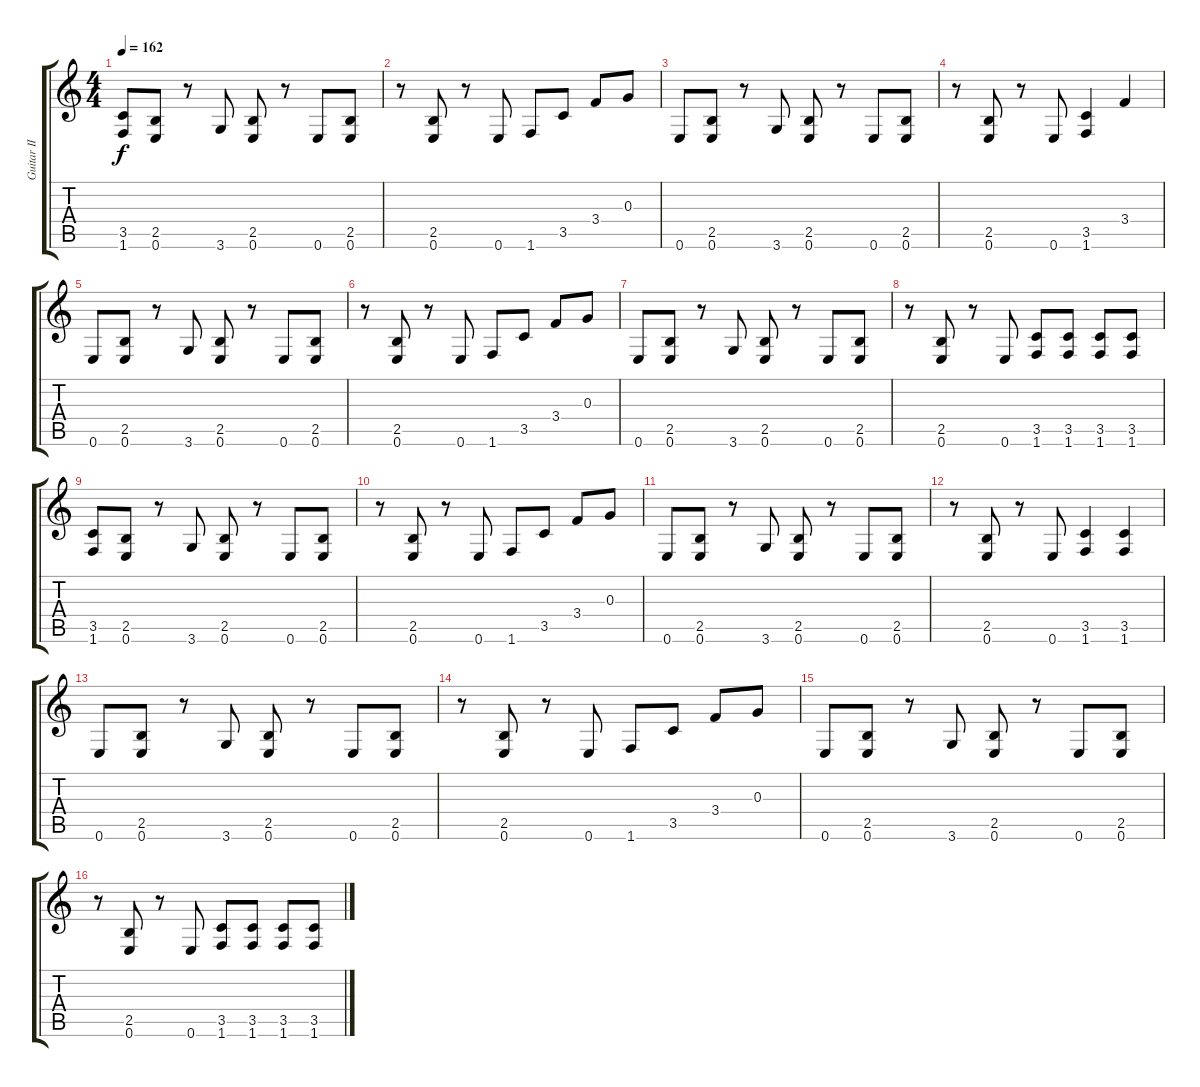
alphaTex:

\track ("Guitar II" "Guitar II") {instrument distortionguitar}
\staff {score tabs}
\tuning (E4 B3 G3 D3 A2 E2) {hide}
\ts (4 4)
\tempo 162
\clef g2
\ks c
(3.5 1.6).8{dy f} (2.5 0.6).8 r.8 3.6.8 (2.5 0.6).8 r.8 0.6.8 (2.5 0.6).8 |
r.8 (2.5 0.6).8 r.8 0.6.8 1.6.8 3.5.8 3.4.8 0.3.8 |
0.6.8 (2.5 0.6).8 r.8 3.6.8 (2.5 0.6).8 r.8 0.6.8 (2.5 0.6).8 |
r.8 (2.5 0.6).8 r.8 0.6.8 (3.5 1.6).4 3.4.4 |
0.6.8 (2.5 0.6).8 r.8 3.6.8 (2.5 0.6).8 r.8 0.6.8 (2.5 0.6).8 |
r.8 (2.5 0.6).8 r.8 0.6.8 1.6.8 3.5.8 3.4.8 0.3.8 |
0.6.8 (2.5 0.6).8 r.8 3.6.8 (2.5 0.6).8 r.8 0.6.8 (2.5 0.6).8 |
r.8 (2.5 0.6).8 r.8 0.6.8 (3.5 1.6).8 (3.5 1.6).8 (3.5 1.6).8 (3.5 1.6).8 |
(3.5 1.6).8 (2.5 0.6).8 r.8 3.6.8 (2.5 0.6).8 r.8 0.6.8 (2.5 0.6).8 |
r.8 (2.5 0.6).8 r.8 0.6.8 1.6.8 3.5.8 3.4.8 0.3.8 |
0.6.8 (2.5 0.6).8 r.8 3.6.8 (2.5 0.6).8 r.8 0.6.8 (2.5 0.6).8 |
r.8 (2.5 0.6).8 r.8 0.6.8 (3.5 1.6).4 (3.5 1.6).4 |
0.6.8 (2.5 0.6).8 r.8 3.6.8 (2.5 0.6).8 r.8 0.6.8 (2.5 0.6).8 |
r.8 (2.5 0.6).8 r.8 0.6.8 1.6.8 3.5.8 3.4.8 0.3.8 |
0.6.8 (2.5 0.6).8 r.8 3.6.8 (2.5 0.6).8 r.8 0.6.8 (2.5 0.6).8 |
r.8 (2.5 0.6).8 r.8 0.6.8 (3.5 1.6).8 (3.5 1.6).8 (3.5 1.6).8 (3.5 1.6).8
